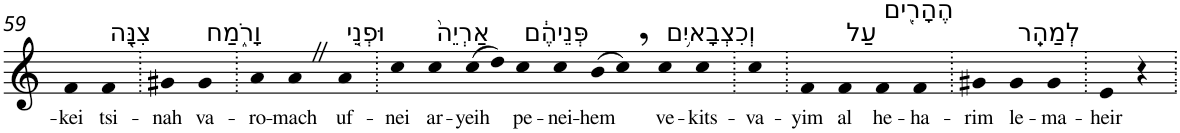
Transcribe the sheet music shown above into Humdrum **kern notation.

**kern	**text
*part1	*part1
*staff1	*staff1
*I"Piano	*
*I'Pno	*
!!LO:PB:g=z
*clefG2	*
*k[]	*
=59	=59
!	!LO:LY:b
4f	-kei
!LO:TX:a:t=צִנָּ֖ה	!
!	!LO:LY:b
4f	tsi-
=60.	=60.
!	!LO:LY:b
4g#X	-nah
!LO:TX:a:t=וָרֹ֑מַח	!
!	!LO:LY:b
4g#	va-
=61.	=61.
!	!LO:LY:b
4a	-ro-
!	!LO:LY:b
4aZ	-mach
!LO:TX:a:t=וּפְנֵ֤י	!
!	!LO:LY:b
4a	uf-
=62.	=62.
!	!LO:LY:b
4cc	-nei
!LO:TX:a:t=אַרְיֵה֙	!
!	!LO:LY:b
4cc	ar-
!	!LO:LY:b
(>8cc	-yeih
8dd)	.
!LO:TX:a:t=פְּנֵיהֶ֔ם	!
!	!LO:LY:b
4cc	pe-
!	!LO:LY:b
4cc	-nei-
!	!LO:LY:b
(>8b	-hem
8cc,)	.
!LO:TX:a:t=וְכִצְבָאיִ֥ם	!
!	!LO:LY:b
4cc	ve-
!	!LO:LY:b
4cc	-kits-
=63.	=63.
!	!LO:LY:b
4cc	-va-
=64.	=64.
!	!LO:LY:b
4f	-yim
!LO:TX:a:t=עַל	!
!	!LO:LY:b
4f	al
!LO:TX:a:t=הֶהָרִ֖ים	!
!	!LO:LY:b
4f	he-
!	!LO:LY:b
4f	-ha-
=65.	=65.
!	!LO:LY:b
4g#X	-rim
!LO:TX:a:t=לְמַהֵֽר	!
!	!LO:LY:b
4g#	le-
!	!LO:LY:b
4g#	-ma-
=66.	=66.
!	!LO:LY:b
4e	-heir
4r	.
=.	=.
*-	*-
